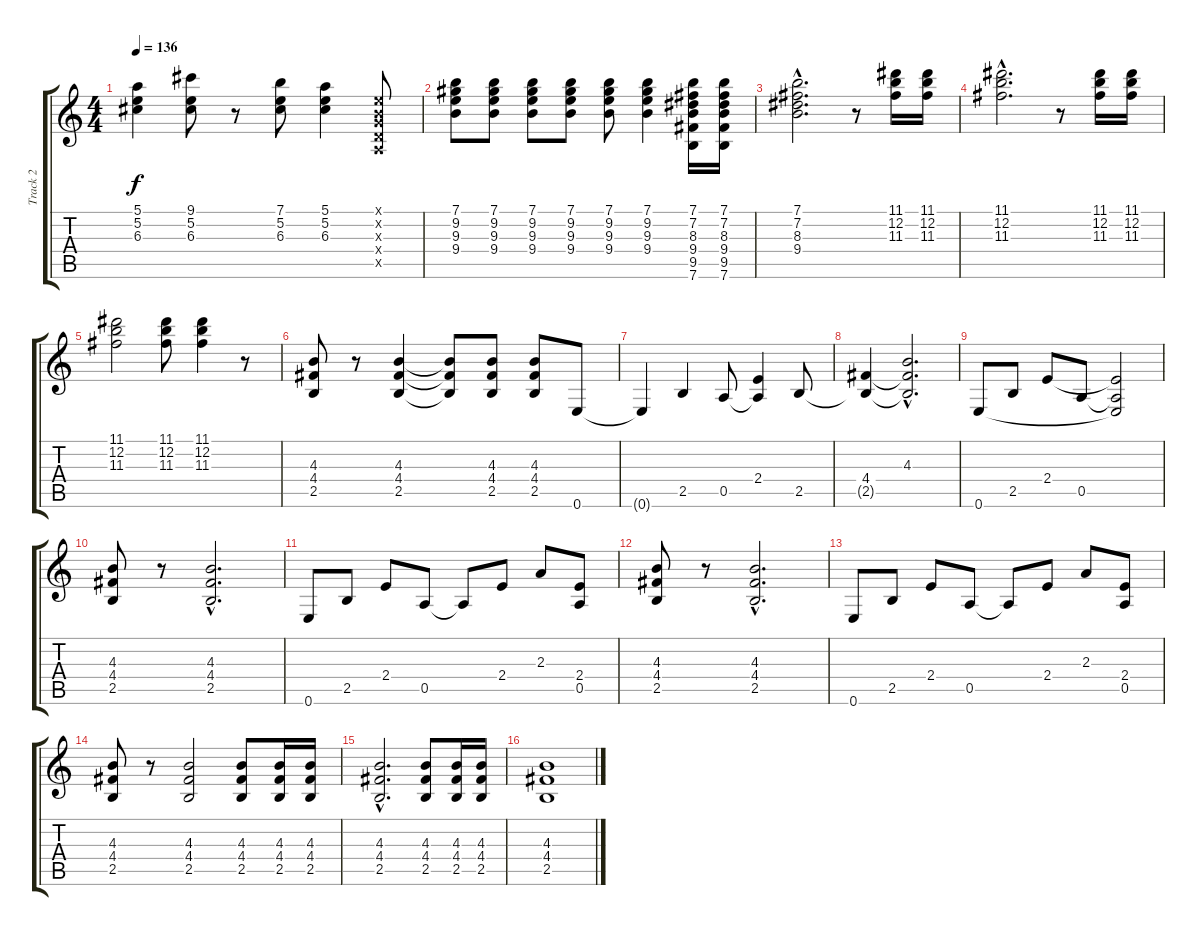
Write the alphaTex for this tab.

\track ("Track 2" "Track 2") {instrument distortionguitar}
\staff {score tabs}
\tuning (E4 B3 G3 D3 A2 E2) {hide}
\ts (4 4)
\tempo 136
\clef g2
\ks c
(5.1 5.2 6.3).4{dy f} (9.1 5.2 6.3).8 r.8 (7.1 5.2 6.3).8 (5.1 5.2 6.3).4 (0.1{x} 0.2{x} 0.3{x} 0.4{x} 0.5{x}).8 |
(7.1 9.2 9.3 9.4).8 (7.1 9.2 9.3 9.4).8 (7.1 9.2 9.3 9.4).8 (7.1 9.2 9.3 9.4).8 (7.1 9.2 9.3 9.4).8 (7.1 9.2 9.3 9.4).4 (7.1 7.2 8.3 9.4 9.5 7.6).16 (7.1 7.2 8.3 9.4 9.5 7.6).16 |
(7.1{hac} 7.2{hac} 8.3{hac} 9.4{hac}).2{d} r.8 (11.1 12.2 11.3).16 (11.1 12.2 11.3).16 |
(11.1{hac} 12.2{hac} 11.3{hac}).2{d} r.8 (11.1 12.2 11.3).16 (11.1 12.2 11.3).16 |
(11.1 12.2 11.3).2 (11.1 12.2 11.3).8 (11.1 12.2 11.3).4 r.8 |
(4.3 4.4 2.5).8 r.8 (4.3 4.4 2.5).4 (4.3{t} 4.4{t} 2.5{t}).8 (4.3 4.4 2.5).8 (4.3 4.4 2.5).8 0.6.8 |
0.6{t}.4 2.5.4 0.5.8 (2.4 0.5{t}).4 2.5.8 |
(4.4 2.5{t}).4 (4.3{hac} 4.4{hac t} 2.5{hac t}).2{d} |
0.6.8 2.5.8 2.4.8 0.5.8 (2.4{t} 0.5{t} 0.6{t}).2 |
(4.3 4.4 2.5).8 r.8 (4.3{hac} 4.4{hac} 2.5{hac}).2{d} |
0.6.8 2.5.8 2.4.8 0.5.8 0.5{t}.8 2.4.8 2.3.8 (2.4 0.5).8 |
(4.3 4.4 2.5).8 r.8 (4.3{hac} 4.4{hac} 2.5{hac}).2{d} |
0.6.8 2.5.8 2.4.8 0.5.8 0.5{t}.8 2.4.8 2.3.8 (2.4 0.5).8 |
(4.3 4.4 2.5).8 r.8 (4.3 4.4 2.5).2 (4.3 4.4 2.5).8 (4.3 4.4 2.5).16 (4.3 4.4 2.5).16 |
(4.3{hac} 4.4{hac} 2.5{hac}).2{d} (4.3 4.4 2.5).8 (4.3 4.4 2.5).16 (4.3 4.4 2.5).16 |
(4.3 4.4 2.5).1
